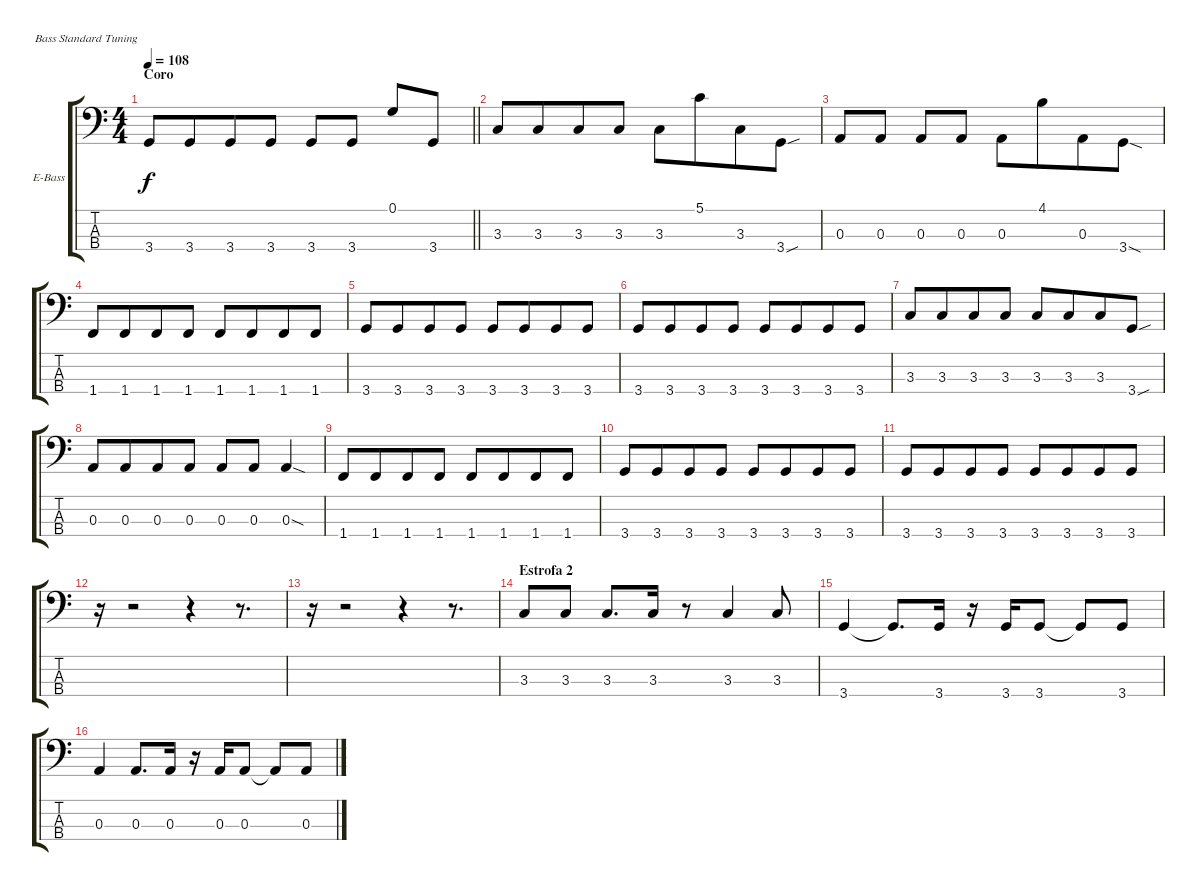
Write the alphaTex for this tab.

\bracketExtendMode groupsimilarinstruments
\firstSystemTrackNameOrientation horizontal
\otherSystemsTrackNameOrientation horizontal
\track ("Electric Bass" "E-Bass") {instrument electricbassfinger}
\staff {score tabs}
\tuning (G2 D2 A1 E1)
\ts (4 4)
\section ("" "Coro")
\tempo 108
\clef f4
\barLineRight lightlight
\ks c
3.4.8{dy f} 3.4.8{beam merge} 3.4.8 3.4.8 3.4.8 3.4.8 0.1.8 3.4.8 |
3.3.8 3.3.8{beam merge} 3.3.8 3.3.8 3.3.8 5.1.8{beam merge} 3.3.8 3.4{sou}.8 |
0.3.8 0.3.8 0.3.8 0.3.8 0.3.8 4.1.8{beam merge} 0.3.8 3.4{sod}.8 |
1.4.8 1.4.8{beam merge} 1.4.8 1.4.8 1.4.8 1.4.8{beam merge} 1.4.8 1.4.8 |
3.4.8 3.4.8{beam merge} 3.4.8 3.4.8 3.4.8 3.4.8{beam merge} 3.4.8 3.4.8 |
3.4.8 3.4.8{beam merge} 3.4.8 3.4.8 3.4.8 3.4.8{beam merge} 3.4.8 3.4.8 |
3.3.8 3.3.8{beam merge} 3.3.8 3.3.8 3.3.8 3.3.8{beam merge} 3.3.8 3.4{sou}.8 |
0.3.8 0.3.8{beam merge} 0.3.8 0.3.8 0.3.8 0.3.8 0.3{sod}.4 |
1.4.8 1.4.8{beam merge} 1.4.8 1.4.8 1.4.8 1.4.8{beam merge} 1.4.8 1.4.8 |
3.4.8 3.4.8{beam merge} 3.4.8 3.4.8 3.4.8 3.4.8{beam merge} 3.4.8 3.4.8 |
3.4.8 3.4.8{beam merge} 3.4.8 3.4.8 3.4.8 3.4.8{beam merge} 3.4.8 3.4.8 |
r.16 r.2 r.4 r.8{d} |
r.16 r.2 r.4 r.8{d} |
\section ("" "Estrofa 2")
3.3.8 3.3.8 3.3.8{d} 3.3.16 r.8 3.3.4 3.3.8 |
3.4.4 3.4{t}.8{d} 3.4.16 r.16 3.4.16 3.4.8 3.4{t}.8 3.4.8 |
0.3.4 0.3.8{d} 0.3.16 r.16 0.3.16 0.3.8 0.3{t}.8 0.3.8
